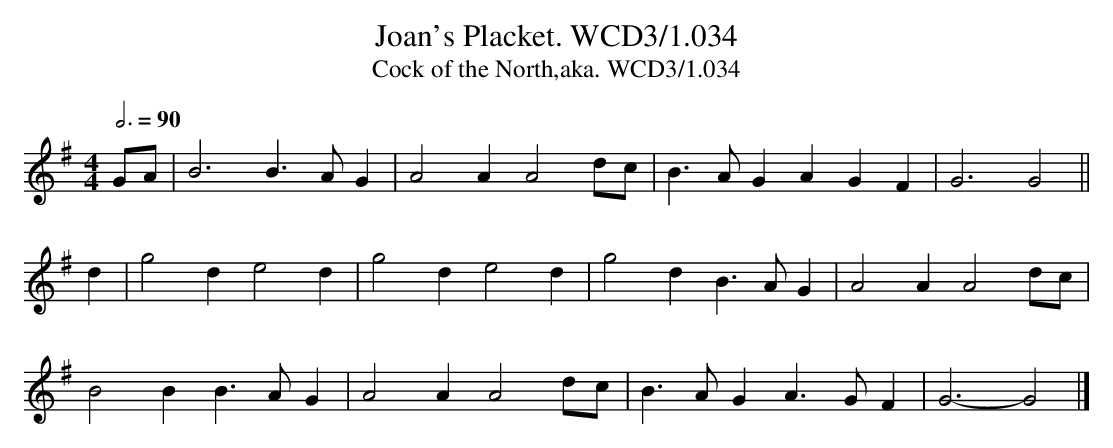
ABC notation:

X:1
T:Joan's Placket. WCD3/1.034
T:Cock of the North,aka. WCD3/1.034
M:4/4
L:1/4
Q:3/4=90
K:G
G/A/|B3 B3/A/G|A2A A2d/c/|B3/A/G AGF|G3G2||
d|g2d e2d|g2d e2d|g2d B3/A/G|A2A A2 d/c/|
B2 B B3/A/G|A2A A2 d/c/|B3/A/G A3/G/F| G3-G2|]
